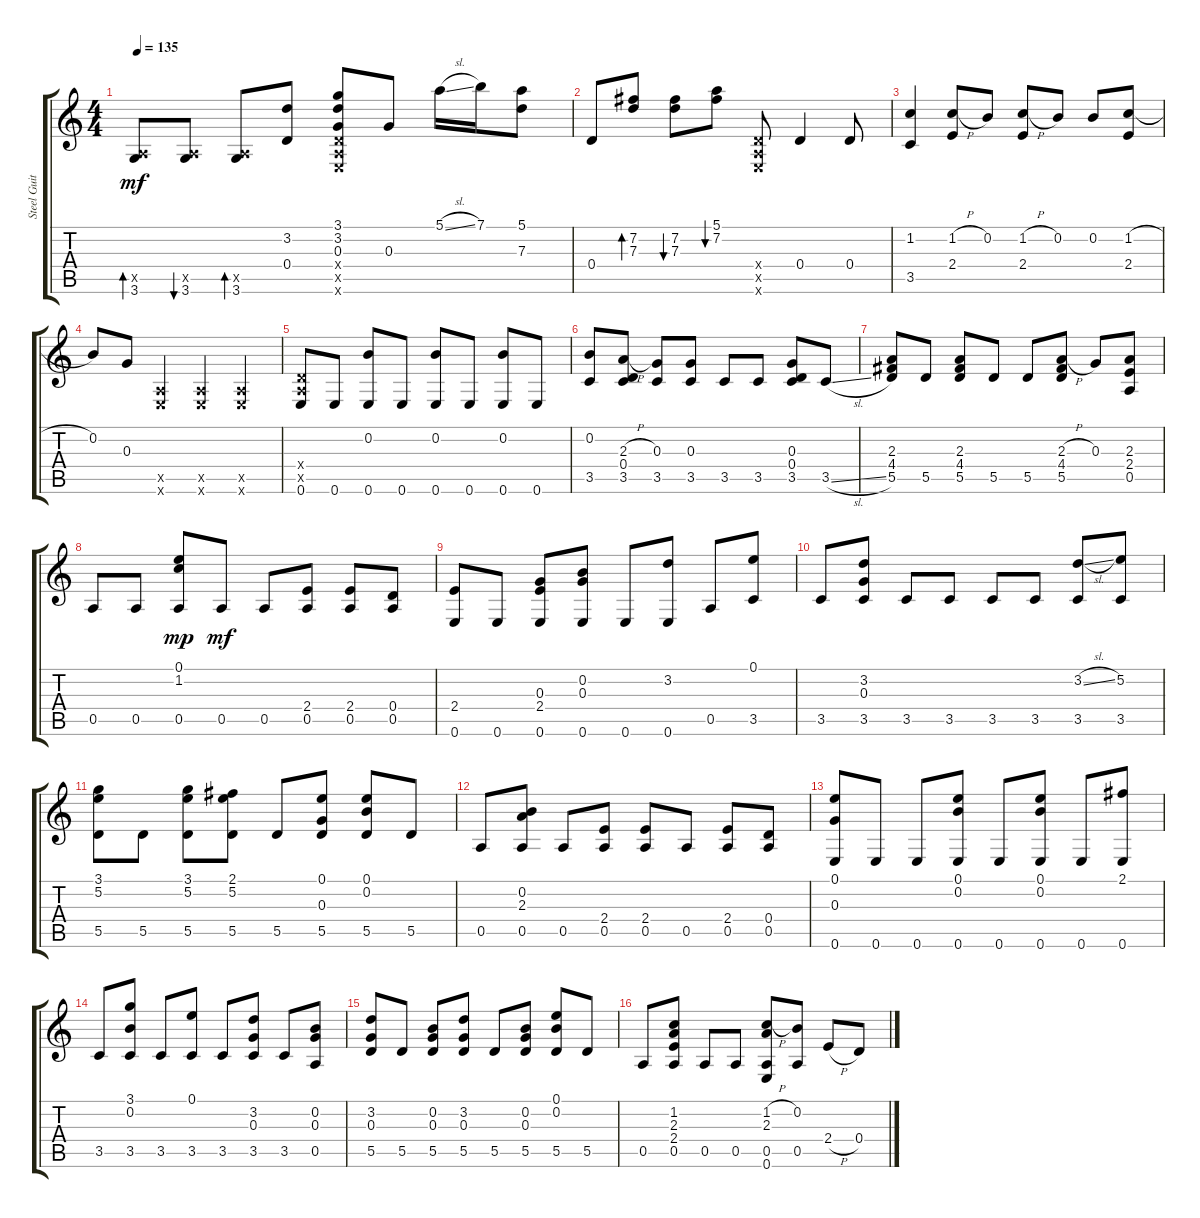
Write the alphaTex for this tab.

\track ("Steel Guitar" "Steel Guit") {instrument acousticguitarsteel}
\staff {score tabs}
\tuning (E4 B3 G3 D3 A2 E2) {hide}
\ts (4 4)
\tempo 135
\clef g2
\ks c
(0.5{x} 3.6).8{bd 30 dy mf} (0.5{x} 3.6).8{bu 30} (0.5{x} 3.6).8{bd 30} (3.2 0.4).8 (3.1 3.2 0.3 0.4{x} 0.5{x} 0.6{x}).8 0.3.8 5.1{sl}.16 7.1.16 (5.1 7.3).8 |
0.4.8 (7.2 7.3).8{bd 30} (7.2 7.3).8{bu 30} (5.1 7.2).8{bu 30} (0.4{x} 0.5{x} 0.6{x}).8 0.4.4 0.4.8 |
(1.2 3.5).4 (1.2{h} 2.4).8 0.2.8 (1.2{h} 2.4).8 0.2.8 0.2.8 (1.2{h} 2.4).8 |
0.2.8 0.3.8 (0.5{x} 0.6{x}).4 (0.5{x} 0.6{x}).4 (0.5{x} 0.6{x}).4 |
(0.4{x} 0.5{x} 0.6).8 0.6.8 (0.2 0.6).8 0.6.8 (0.2 0.6).8 0.6.8 (0.2 0.6).8 0.6.8 |
(0.2 3.5).8 (2.3{h} 0.4 3.5).8 (0.3 3.5).8 (0.3 3.5).8 3.5.8 3.5.8 (0.3 0.4 3.5).8 3.5{sl}.8 |
(2.3 4.4 5.5).8 5.5.8 (2.3 4.4 5.5).8 5.5.8 5.5.8 (2.3{h} 4.4 5.5).8 0.3.8 (2.3 2.4 0.5).8 |
0.5.8 0.5.8 (0.1 1.2 0.5).8{dy mp} 0.5.8{dy mf} 0.5.8 (2.4 0.5).8 (2.4 0.5).8 (0.4 0.5).8 |
(2.4 0.6).8 0.6.8 (0.3 2.4 0.6).8 (0.2 0.3 0.6).8 0.6.8 (3.2 0.6).8 0.5.8 (0.1 3.5).8 |
3.5.8 (3.2 0.3 3.5).8 3.5.8 3.5.8 3.5.8 3.5.8 (3.2{sl} 3.5).8 (5.2 3.5).8 |
(3.1 5.2 5.5).8 5.5.8 (3.1 5.2 5.5).8 (2.1 5.2 5.5).8 5.5.8 (0.1 0.3 5.5).8 (0.1 0.2 5.5).8 5.5.8 |
0.5.8 (0.2 2.3 0.5).8 0.5.8 (2.4 0.5).8 (2.4 0.5).8 0.5.8 (2.4 0.5).8 (0.4 0.5).8 |
(0.1 0.3 0.6).8 0.6.8 0.6.8 (0.1 0.2 0.6).8 0.6.8 (0.1 0.2 0.6).8 0.6.8 (2.1 0.6).8 |
3.5.8 (3.1 0.2 3.5).8 3.5.8 (0.1 3.5).8 3.5.8 (3.2 0.3 3.5).8 3.5.8 (0.2 0.3 0.5).8 |
(3.2 0.3 5.5).8 5.5.8 (0.2 0.3 5.5).8 (3.2 0.3 5.5).8 5.5.8 (0.2 0.3 5.5).8 (0.1 0.2 5.5).8 5.5.8 |
0.5.8 (1.2 2.3 2.4 0.5).8 0.5.8 0.5.8 (1.2{h} 2.3 0.5 0.6).8 (0.2 0.5).8 2.4{h}.8 0.4.8
